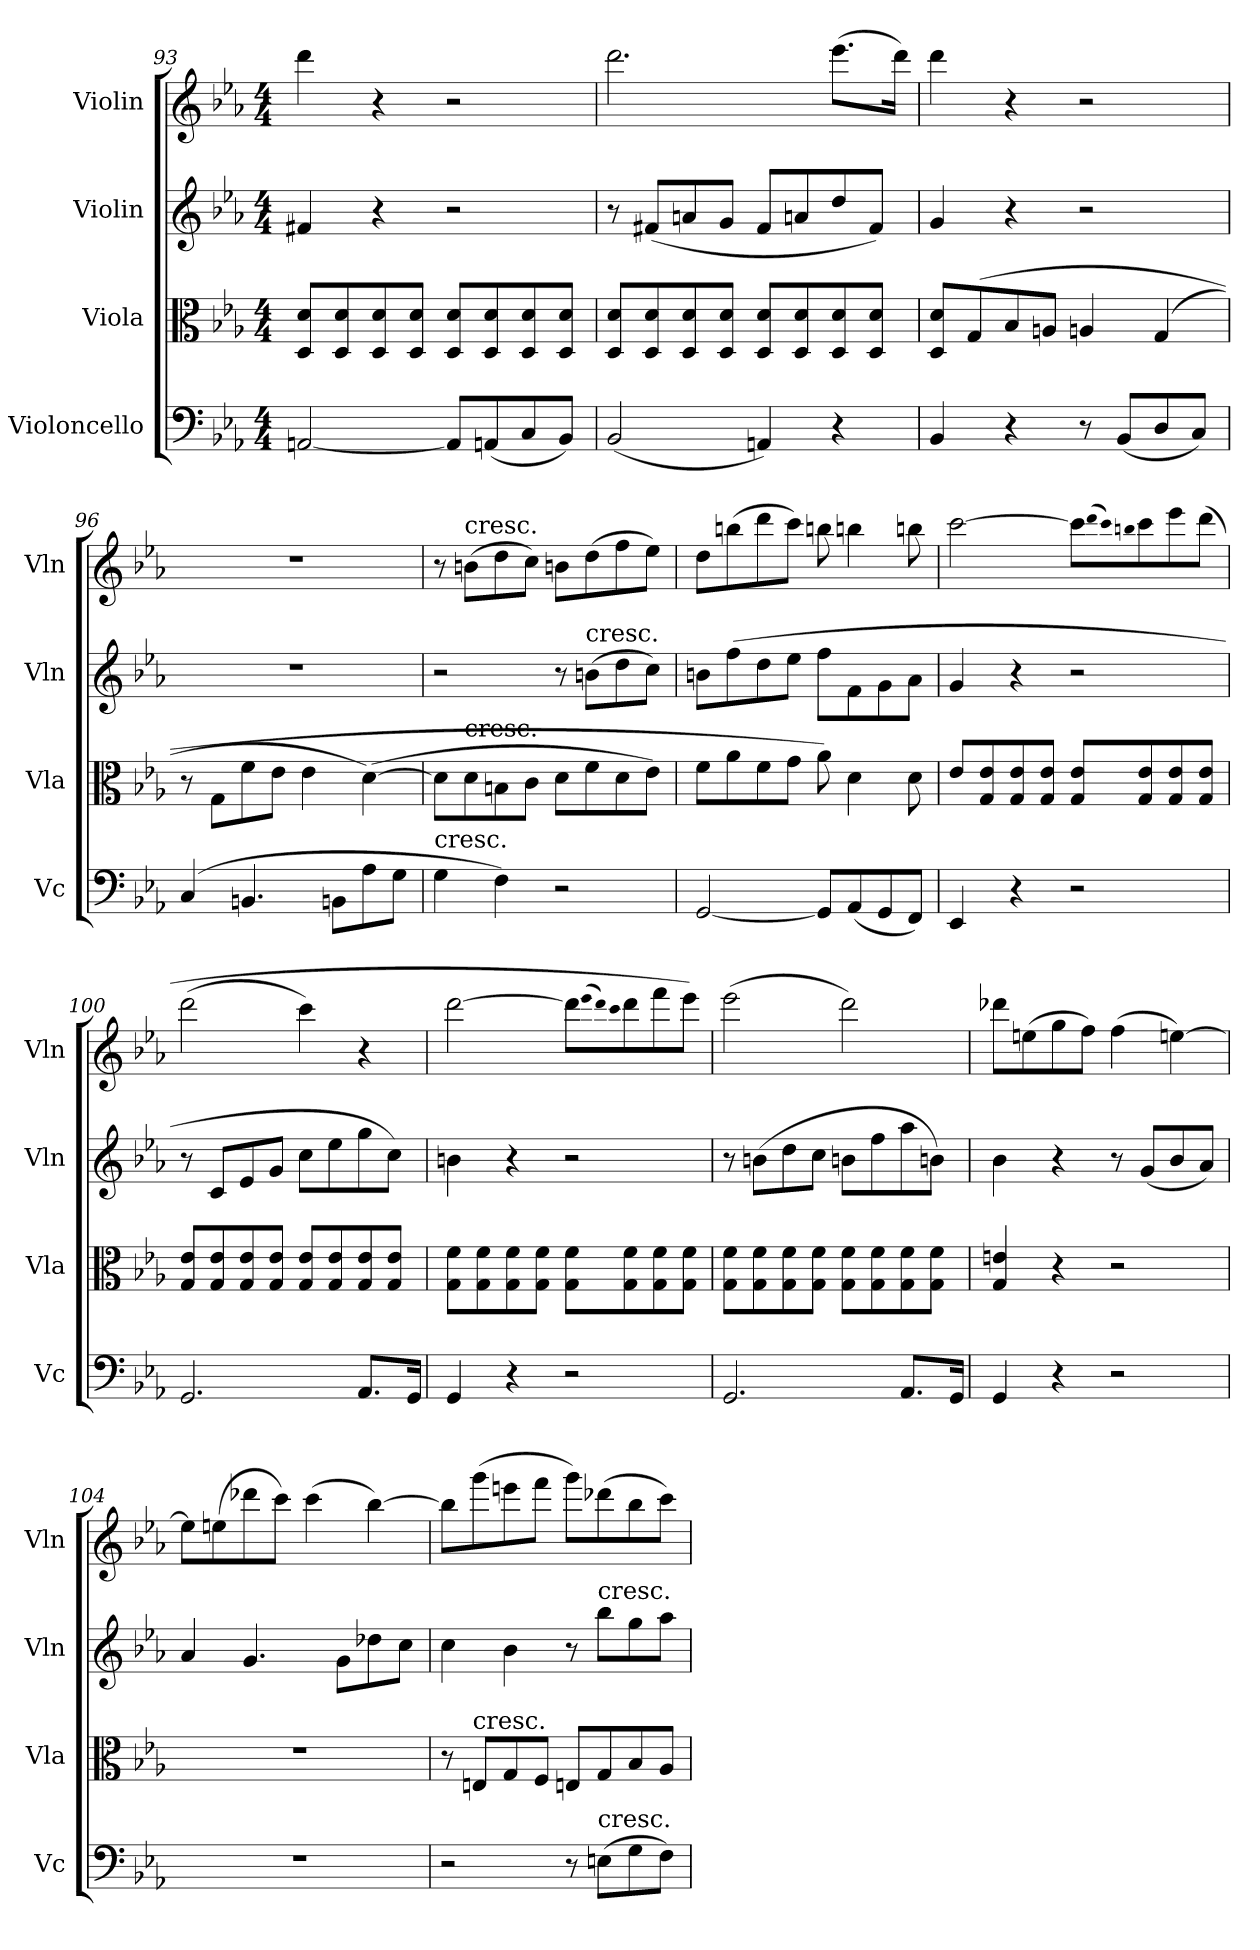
**kern	**kern	**kern	**kern
*part4	*part3	*part2	*part1
*staff4	*staff3	*staff2	*staff1
*I"Violoncello	*I"Viola	*I"Violin	*I"Violin
*I'Vc	*I'Vla	*I'Vln	*I'Vln
*clefF4	*clefC3	*clefG2	*clefG2
*k[b-e-a-]	*k[b-e-a-]	*k[b-e-a-]	*k[b-e-a-]
*c:	*c:	*c:	*c:
*M4/4	*M4/4	*M4/4	*M4/4
=93	=93	=93	=93
[2AAn/	8D/ 8d/L	4f#X/	4ddd\
.	8D/ 8d/	.	.
.	8D/ 8d/	4r	4r
.	8D/ 8d/J	.	.
8AA/L]	8D/ 8d/L	2r	2r
(8AAn/	8D/ 8d/	.	.
8C/	8D/ 8d/	.	.
8BB-/J)	8D/ 8d/J	.	.
=94	=94	=94	=94
(2BB-/	8D/ 8d/L	8r	2.ddd\
.	8D/ 8d/	(8f#X/L	.
.	8D/ 8d/	8an/	.
.	8D/ 8d/J	8g/J	.
4AAn/)	8D/ 8d/L	8f#/L	.
.	8D/ 8d/	8an/	.
4r	8D/ 8d/	8dd/	(8.eee-\L
.	8D/ 8d/J	8f#/J)	.
.	.	.	16ddd\Jk)
=95	=95	=95	=95
4BB-/	8D/ 8d/L	4g/	4ddd\
.	(8G/	.	.
4r	8B-/	4r	4r
.	8An/J	.	.
8r	4An/	2r	2r
(8BB-/L	.	.	.
8D/	(4G/	.	.
8C/J)	.	.	.
=96	=96	=96	=96
(4C/	8r	1r	1r
.	8G\L	.	.
4.BBn/	8f\	.	.
.	8e-\J	.	.
.	4e-\	.	.
8BBn\L	.	.	.
8A-\	([4d\)	.	.
8G\J	.	.	.
=97	=97	=97	=97
!LO:TX:t=cresc.	!	!	!
4G\	8d\L]	2r	8r
!	!	!	!LO:TX:t=cresc.
!	!LO:TX:t=cresc.	!	!
.	8d\	.	(8bn\L
4F\)	8Bn\	.	8dd\
.	8c\J	.	8cc\J)
2r	8d\L	8r	8bn\L
!	!	!LO:TX:t=cresc.	!
.	8f\	(8bn\L	(8dd\
.	8d\	8dd\	8ff\
.	8e-\J)	8cc\J)	8ee-\J)
=98	=98	=98	=98
[2GG/	8f\L	8bn\L	8dd\L
.	8a-\	(8ff\	(8bbn\
.	8f\	8dd\	8ddd\
.	8g\J	8ee-\J	8ccc\J)
8GG/L]	8a-\)	8ff\L	8bbn\
(8AA-/	4d\	8f\	4bbn\
8GG/	.	8g\	.
8FF/J)	8d\	8a-\J	8bbn\
=99	=99	=99	=99
4EE-/	8e-/L	4g/	[2ccc\
.	8G/ 8e-/	.	.
4r	8G/ 8e-/	4r	.
.	8G/ 8e-/J	.	.
2r	8G/ 8e-/L	2r	8ccc\L]
.	.	.	(qddd
.	.	.	qccc)
.	.	.	qbbn
.	8G/ 8e-/	.	8ccc\
.	8G/ 8e-/	.	8eee-\
.	8G/ 8e-/J	.	(8ddd\J
=100	=100	=100	=100
2.GG/	8G/ 8e-/L	8r	(2ddd\
.	8G/ 8e-/	8c/L	.
.	8G/ 8e-/	8e-/	.
.	8G/ 8e-/J	8g/J	.
.	8G/ 8e-/L	8cc\L	4ccc\)
.	8G/ 8e-/	8ee-\	.
8.AA-/L	8G/ 8e-/	8gg\	4r
.	8G/ 8e-/J	8cc\J)	.
16GG/Jk	.	.	.
=101	=101	=101	=101
4GG/	8G\ 8f\L	4bn\	[2ddd\
.	8G\ 8f\	.	.
4r	8G\ 8f\	4r	.
.	8G\ 8f\J	.	.
2r	8G\ 8f\L	2r	8ddd\L]
.	.	.	(qeee-
.	.	.	qddd)
.	.	.	qccc
.	8G\ 8f\	.	8ddd\
.	8G\ 8f\	.	8fff\
.	8G\ 8f\J	.	8eee-\J)
=102	=102	=102	=102
2.GG/	8G\ 8f\L	8r	(2eee-\
.	8G\ 8f\	(8bn\L	.
.	8G\ 8f\	8dd\	.
.	8G\ 8f\J	8cc\J	.
.	8G\ 8f\L	8bn\L	2ddd\)
.	8G\ 8f\	8ff\	.
8.AA-/L	8G\ 8f\	8aa-\	.
.	8G\ 8f\J	8bn\J)	.
16GG/Jk	.	.	.
=103	=103	=103	=103
4GG/	4G/ 4en/	4b-\	8ddd-X\L
.	.	.	(8een\
4r	4r	4r	8gg\
.	.	.	8ff\J)
2r	2r	8r	(4ff\
.	.	(8g/L	.
.	.	8b-/	[4een\)
.	.	8a-/J)	.
=104	=104	=104	=104
1r	1r	4a-/	8ee\L]
.	.	.	(8een\
.	.	4.g/	8ddd-X\
.	.	.	8ccc\J)
.	.	.	(4ccc\
.	.	8g\L	.
.	.	8dd-X\	[4bb-\)
.	.	8cc\J	.
=105	=105	=105	=105
2r	8r	4cc\	8bb-\L]
!	!LO:TX:t=cresc.	!	!
.	8En/L	.	(8ggg\
.	8G/	4b-\	8eeen\
.	8F/J	.	8fff\J
8r	8En/L	8r	8ggg\L)
!	!	!LO:TX:t=cresc.	!
!LO:TX:t=cresc.	!	!	!
(8En\L	8G/	8bb-\L	(8ddd-X\
8G\	8B-/	8gg\	8bb-\
8F\J)	8A-/J	8aa-\J	8ccc\J)
=	=	=	=
*-	*-	*-	*-
